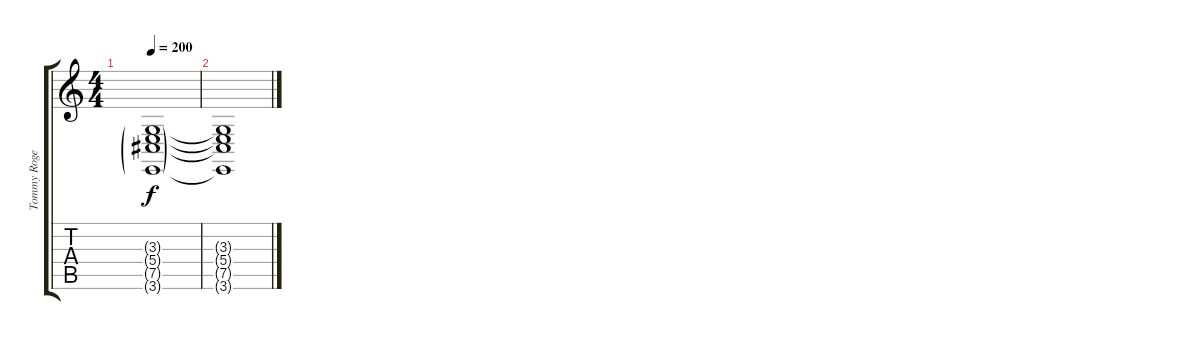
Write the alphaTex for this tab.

\track ("Tommy Rogers" "Tommy Roge") {instrument lead2sawtooth}
\staff {score tabs}
\tuning (Db4 Ab3 E3 B2 Gb2 Db2) {hide}
\ts (4 4)
\tempo 200
\clef g2
\ks c
(3.3{g} 5.4{g} 7.5{g} 3.6{g}).1{dy f} |
(3.3{t} 5.4{t} 7.5{t} 3.6{t}).1
